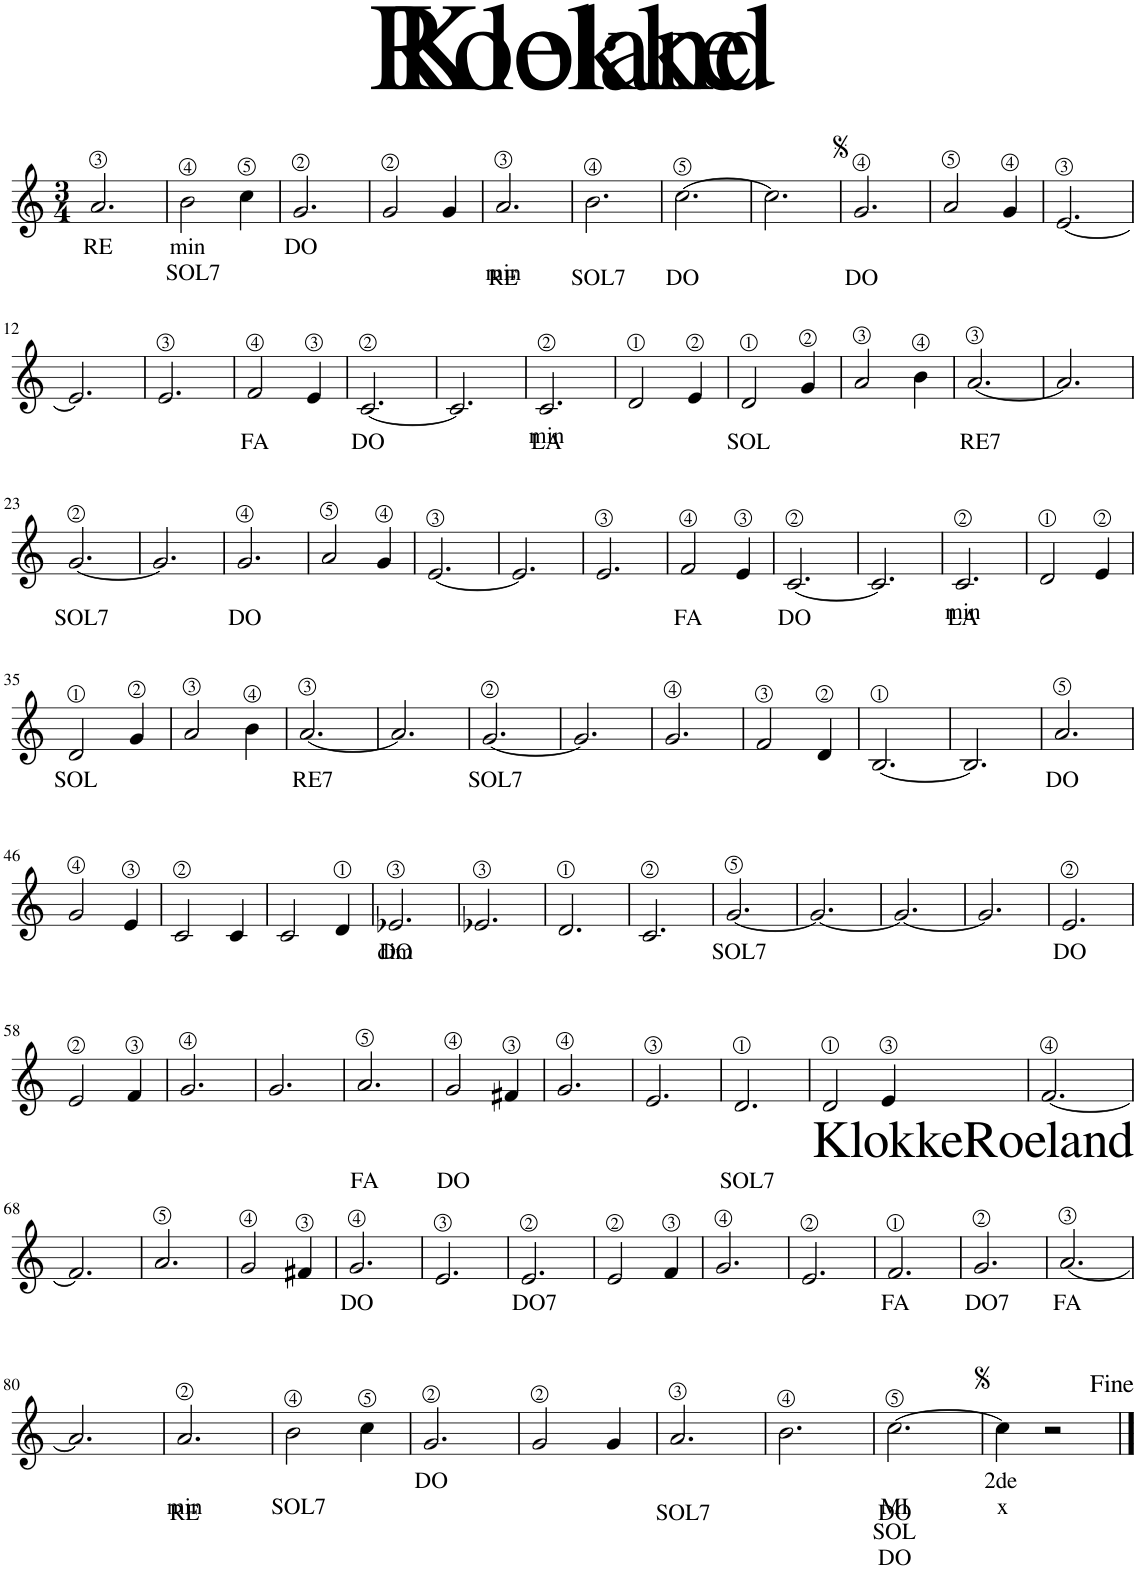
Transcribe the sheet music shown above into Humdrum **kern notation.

**kern	**text	**text	**text	**text
*part1	*part1	*part1	*part1	*part1
*staff1	*staff1	*staff1	*staff1	*staff1
*I"Flute	*	*	*	*
*I'Fl	*	*	*	*
*clefG2	*	*	*	*
*k[]	*	*	*	*
*M3/4	*	*	*	*
=1	=1	=1	=1	=1
!	!LO:LY:b	!	!	!
2.a/	RE	.	.	.
=2	=2	=2	=2	=2
!	!LO:LY:b	!LO:LY:b	!	!
2b\	min	SOL7	.	.
4cc\	.	.	.	.
=3	=3	=3	=3	=3
!	!LO:LY:b	!	!	!
2.g/	DO	.	.	.
=4	=4	=4	=4	=4
2g/	.	.	.	.
4g/	.	.	.	.
=5	=5	=5	=5	=5
!	!LO:LY:b	!LO:LY:b	!	!
2.a/	RE	min	.	.
=6	=6	=6	=6	=6
!	!LO:LY:b	!	!	!
2.b\	SOL7	.	.	.
=7	=7	=7	=7	=7
!	!LO:LY:b	!	!	!
[2.cc\	DO	.	.	.
=8	=8	=8	=8	=8
2.cc\]	.	.	.	.
=9	=9	=9	=9	=9
!	!LO:LY:b	!	!	!
2.g/	DO	.	.	.
=10	=10	=10	=10	=10
2a/	.	.	.	.
4g/	.	.	.	.
=11	=11	=11	=11	=11
[2.e/	.	.	.	.
!!LO:LB:g=z
=12	=12	=12	=12	=12
2.e/]	.	.	.	.
=13	=13	=13	=13	=13
2.e/	.	.	.	.
=14	=14	=14	=14	=14
!	!LO:LY:b	!	!	!
2f/	FA	.	.	.
4e/	.	.	.	.
=15	=15	=15	=15	=15
!	!LO:LY:b	!	!	!
[2.c/	DO	.	.	.
=16	=16	=16	=16	=16
2.c/]	.	.	.	.
=17	=17	=17	=17	=17
!	!LO:LY:b	!LO:LY:b	!	!
2.c/	LA	min	.	.
=18	=18	=18	=18	=18
2d/	.	.	.	.
4e/	.	.	.	.
=19	=19	=19	=19	=19
!	!LO:LY:b	!	!	!
2d/	SOL	.	.	.
4g/	.	.	.	.
=20	=20	=20	=20	=20
2a/	.	.	.	.
4b\	.	.	.	.
=21	=21	=21	=21	=21
!	!LO:LY:b	!	!	!
[2.a/	RE7	.	.	.
=22	=22	=22	=22	=22
2.a/]	.	.	.	.
!!LO:LB:g=z
=23	=23	=23	=23	=23
!	!LO:LY:b	!	!	!
[2.g/	SOL7	.	.	.
=24	=24	=24	=24	=24
2.g/]	.	.	.	.
=25	=25	=25	=25	=25
!	!LO:LY:b	!	!	!
2.g/	DO	.	.	.
=26	=26	=26	=26	=26
2a/	.	.	.	.
4g/	.	.	.	.
=27	=27	=27	=27	=27
[2.e/	.	.	.	.
=28	=28	=28	=28	=28
2.e/]	.	.	.	.
=29	=29	=29	=29	=29
2.e/	.	.	.	.
=30	=30	=30	=30	=30
!	!LO:LY:b	!	!	!
2f/	FA	.	.	.
4e/	.	.	.	.
=31	=31	=31	=31	=31
!	!LO:LY:b	!	!	!
[2.c/	DO	.	.	.
=32	=32	=32	=32	=32
2.c/]	.	.	.	.
=33	=33	=33	=33	=33
!	!LO:LY:b	!LO:LY:b	!	!
2.c/	LA	min	.	.
=34	=34	=34	=34	=34
2d/	.	.	.	.
4e/	.	.	.	.
!!LO:LB:g=z
=35	=35	=35	=35	=35
!	!LO:LY:b	!	!	!
2d/	SOL	.	.	.
4g/	.	.	.	.
=36	=36	=36	=36	=36
2a/	.	.	.	.
4b\	.	.	.	.
=37	=37	=37	=37	=37
!	!LO:LY:b	!	!	!
[2.a/	RE7	.	.	.
=38	=38	=38	=38	=38
2.a/]	.	.	.	.
=39	=39	=39	=39	=39
!	!LO:LY:b	!	!	!
[2.g/	SOL7	.	.	.
=40	=40	=40	=40	=40
2.g/]	.	.	.	.
=41	=41	=41	=41	=41
2.g/	.	.	.	.
=42	=42	=42	=42	=42
2f/	.	.	.	.
4d/	.	.	.	.
=43	=43	=43	=43	=43
[2.B/	.	.	.	.
=44	=44	=44	=44	=44
2.B/]	.	.	.	.
=45	=45	=45	=45	=45
!	!LO:LY:b	!	!	!
2.a/	DO	.	.	.
!!LO:LB:g=z
=46	=46	=46	=46	=46
2g/	.	.	.	.
4e/	.	.	.	.
=47	=47	=47	=47	=47
2c/	.	.	.	.
4c/	.	.	.	.
=48	=48	=48	=48	=48
2c/	.	.	.	.
4d/	.	.	.	.
=49	=49	=49	=49	=49
!	!LO:LY:b	!LO:LY:b	!	!
2.e-X/	DO	dim	.	.
=50	=50	=50	=50	=50
2.e-X/	.	.	.	.
=51	=51	=51	=51	=51
2.d/	.	.	.	.
=52	=52	=52	=52	=52
2.c/	.	.	.	.
=53	=53	=53	=53	=53
!	!LO:LY:b	!	!	!
[2.g/	SOL7	.	.	.
=54	=54	=54	=54	=54
2.g/_	.	.	.	.
=55	=55	=55	=55	=55
2.g/_	.	.	.	.
=56	=56	=56	=56	=56
2.g/]	.	.	.	.
=57	=57	=57	=57	=57
!	!LO:LY:b	!	!	!
2.e/	DO	.	.	.
!!LO:LB:g=z
=58	=58	=58	=58	=58
2e/	.	.	.	.
4f/	.	.	.	.
=59	=59	=59	=59	=59
2.g/	.	.	.	.
=60	=60	=60	=60	=60
2.g/	.	.	.	.
=61	=61	=61	=61	=61
!	!LO:LY:b	!	!	!
2.a/	FA	.	.	.
=62	=62	=62	=62	=62
!	!LO:LY:b	!	!	!
2g/	DO	.	.	.
4f#X/	.	.	.	.
=63	=63	=63	=63	=63
2.g/	.	.	.	.
=64	=64	=64	=64	=64
2.e/	.	.	.	.
=65	=65	=65	=65	=65
!	!LO:LY:b	!	!	!
2.d/	SOL7	.	.	.
=66	=66	=66	=66	=66
2d/	.	.	.	.
!	!LO:LY:b	!	!	!
4e/	Klokke	.	.	.
=67	=67	=67	=67	=67
!	!LO:LY:b	!	!	!
[2.f/	Roeland	.	.	.
!!LO:LB:g=z
=68	=68	=68	=68	=68
2.f/]	.	.	.	.
=69	=69	=69	=69	=69
2.a/	.	.	.	.
=70	=70	=70	=70	=70
2g/	.	.	.	.
4f#X/	.	.	.	.
=71	=71	=71	=71	=71
!	!LO:LY:b	!	!	!
2.g/	DO	.	.	.
=72	=72	=72	=72	=72
2.e/	.	.	.	.
=73	=73	=73	=73	=73
!	!LO:LY:b	!	!	!
2.e/	DO7	.	.	.
=74	=74	=74	=74	=74
2e/	.	.	.	.
4f/	.	.	.	.
=75	=75	=75	=75	=75
2.g/	.	.	.	.
=76	=76	=76	=76	=76
2.e/	.	.	.	.
=77	=77	=77	=77	=77
!	!LO:LY:b	!	!	!
2.f/	FA	.	.	.
=78	=78	=78	=78	=78
!	!LO:LY:b	!	!	!
2.g/	DO7	.	.	.
=79	=79	=79	=79	=79
!	!LO:LY:b	!	!	!
[2.a/	FA	.	.	.
!!LO:LB:g=z
=80	=80	=80	=80	=80
2.a/]	.	.	.	.
=81	=81	=81	=81	=81
!	!LO:LY:b	!LO:LY:b	!	!
2.a/	RE	min	.	.
=82	=82	=82	=82	=82
!	!	!LO:LY:b	!	!
2b\	.	SOL7	.	.
4cc\	.	.	.	.
=83	=83	=83	=83	=83
!	!LO:LY:b	!	!	!
2.g/	DO	.	.	.
=84	=84	=84	=84	=84
2g/	.	.	.	.
4g/	.	.	.	.
=85	=85	=85	=85	=85
!	!LO:LY:b	!	!	!
2.a/	SOL7	.	.	.
=86	=86	=86	=86	=86
2.b\	.	.	.	.
=87	=87	=87	=87	=87
!	!LO:LY:b	!LO:LY:b	!LO:LY:b	!LO:LY:b
[2.cc\	DO	MI	SOL	DO
=88	=88	=88	=88	=88
!	!LO:LY:b	!LO:LY:b	!	!
4cc\]	2de	x	.	.
2r	.	.	.	.
==	==	==	==	==
*-	*-	*-	*-	*-
